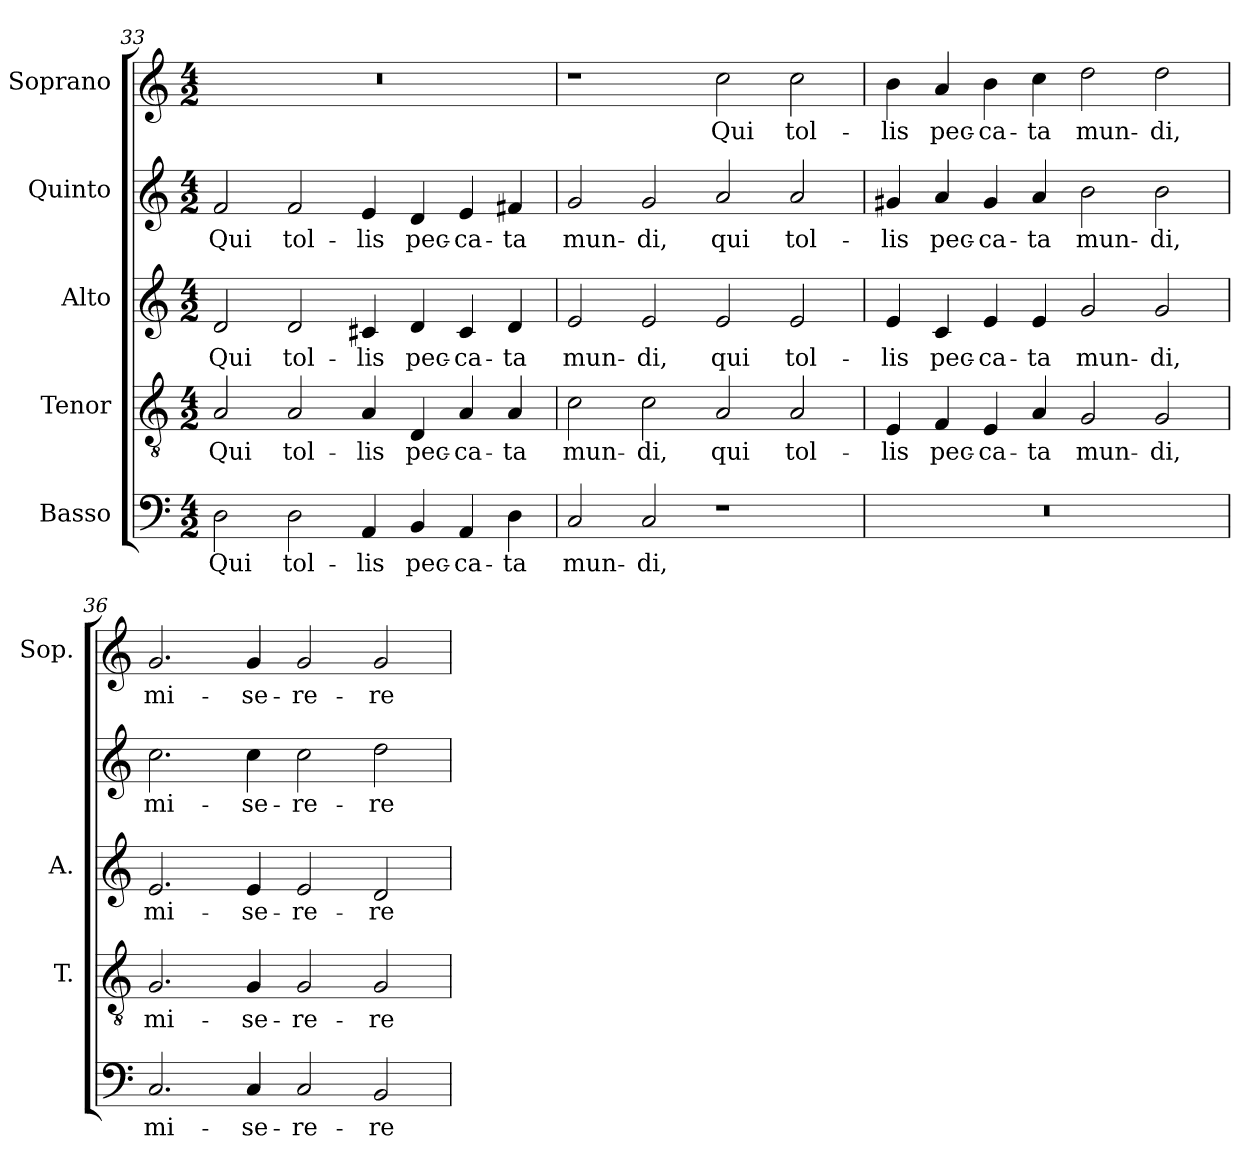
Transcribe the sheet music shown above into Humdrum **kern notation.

**kern	**text	**kern	**text	**kern	**text	**kern	**text	**kern	**text
*part5	*part5	*part4	*part4	*part3	*part3	*part2	*part2	*part1	*part1
*staff5	*staff5	*staff4	*staff4	*staff3	*staff3	*staff2	*staff2	*staff1	*staff1
*I"Basso	*	*I"Tenor	*	*I"Alto	*	*I"Quinto	*	*I"Soprano	*
*	*	*I'T.	*	*I'A.	*	*	*	*I'Sop.	*
!!LO:PB:g=z
*clefF4	*	*clefGv2	*	*clefG2	*	*clefG2	*	*clefG2	*
*	*	*ITrd7c12	*	*	*	*	*	*	*
*k[]	*	*k[]	*	*k[]	*	*k[]	*	*k[]	*
*C:	*	*C:	*	*C:	*	*C:	*	*C:	*
*M4/2	*	*M4/2	*	*M4/2	*	*M4/2	*	*M4/2	*
=33	=33	=33	=33	=33	=33	=33	=33	=33	=33
!	!LO:LY:b:color=#000000	!	!	!	!	!	!	!	!
!	!	!	!LO:LY:b:color=#000000	!	!	!	!	!	!
!	!	!	!	!	!LO:LY:b:color=#000000	!	!	!	!
!	!	!	!	!	!	!	!LO:LY:b:color=#000000	!LO:N:vis=1	!
2Di\	Qui	2AAi/	Qui	2di/	Qui	2fi/	Qui	0r	.
!	!LO:LY:b:color=#000000	!	!	!	!	!	!	!	!
!	!	!	!LO:LY:b:color=#000000	!	!	!	!	!	!
!	!	!	!	!	!LO:LY:b:color=#000000	!	!	!	!
!	!	!	!	!	!	!	!LO:LY:b:color=#000000	!	!
2Di\	tol-	2AAi/	tol-	2di/	tol-	2fi/	tol-	.	.
!	!LO:LY:b:color=#000000	!	!	!	!	!	!	!	!
!	!	!	!LO:LY:b:color=#000000	!	!	!	!	!	!
!	!	!	!	!	!LO:LY:b:color=#000000	!	!	!	!
!	!	!	!	!	!	!	!LO:LY:b:color=#000000	!	!
4AAi/	-lis	4AAi/	-lis	4c#Xi/	-lis	4ei/	-lis	.	.
!	!LO:LY:b:color=#000000	!	!	!	!	!	!	!	!
!	!	!	!LO:LY:b:color=#000000	!	!	!	!	!	!
!	!	!	!	!	!LO:LY:b:color=#000000	!	!	!	!
!	!	!	!	!	!	!	!LO:LY:b:color=#000000	!	!
4BBi/	pec-	4DDi/	pec-	4di/	pec-	4di/	pec-	.	.
!	!LO:LY:b:color=#000000	!	!	!	!	!	!	!	!
!	!	!	!LO:LY:b:color=#000000	!	!	!	!	!	!
!	!	!	!	!	!LO:LY:b:color=#000000	!	!	!	!
!	!	!	!	!	!	!	!LO:LY:b:color=#000000	!	!
4AAi/	-ca-	4AAi/	-ca-	4c#i/	-ca-	4ei/	-ca-	.	.
!	!LO:LY:b:color=#000000	!	!	!	!	!	!	!	!
!	!	!	!LO:LY:b:color=#000000	!	!	!	!	!	!
!	!	!	!	!	!LO:LY:b:color=#000000	!	!	!	!
!	!	!	!	!	!	!	!LO:LY:b:color=#000000	!	!
4Di\	-ta	4AAi/	-ta	4di/	-ta	4f#Xi/	-ta	.	.
=34	=34	=34	=34	=34	=34	=34	=34	=34	=34
!	!LO:LY:b:color=#000000	!	!	!	!	!	!	!	!
!	!	!	!LO:LY:b:color=#000000	!	!	!	!	!	!
!	!	!	!	!	!LO:LY:b:color=#000000	!	!	!	!
!	!	!	!	!	!	!	!LO:LY:b:color=#000000	!	!
2Ci/	mun-	2Ci\	mun-	2ei/	mun-	2gi/	mun-	1r	.
!	!LO:LY:b:color=#000000	!	!	!	!	!	!	!	!
!	!	!	!LO:LY:b:color=#000000	!	!	!	!	!	!
!	!	!	!	!	!LO:LY:b:color=#000000	!	!	!	!
!	!	!	!	!	!	!	!LO:LY:b:color=#000000	!	!
2Ci/	-di,	2Ci\	-di,	2ei/	-di,	2gi/	-di,	.	.
!	!	!	!LO:LY:b:color=#000000	!	!	!	!	!	!
!	!	!	!	!	!LO:LY:b:color=#000000	!	!	!	!
!	!	!	!	!	!	!	!LO:LY:b:color=#000000	!	!
!	!	!	!	!	!	!	!	!	!LO:LY:b:color=#000000
1r	.	2AAi/	qui	2ei/	qui	2ai/	qui	2cci\	Qui
!	!	!	!LO:LY:b:color=#000000	!	!	!	!	!	!
!	!	!	!	!	!LO:LY:b:color=#000000	!	!	!	!
!	!	!	!	!	!	!	!LO:LY:b:color=#000000	!	!
!	!	!	!	!	!	!	!	!	!LO:LY:b:color=#000000
.	.	2AAi/	tol-	2ei/	tol-	2ai/	tol-	2cci\	tol-
=35	=35	=35	=35	=35	=35	=35	=35	=35	=35
!LO:N:vis=1	!	!	!	!	!	!	!	!	!
!	!	!	!LO:LY:b:color=#000000	!	!	!	!	!	!
!	!	!	!	!	!LO:LY:b:color=#000000	!	!	!	!
!	!	!	!	!	!	!	!LO:LY:b:color=#000000	!	!
!	!	!	!	!	!	!	!	!	!LO:LY:b:color=#000000
0r	.	4EEi/	-lis	4ei/	-lis	4g#Xi/	-lis	4bi\	-lis
!	!	!	!LO:LY:b:color=#000000	!	!	!	!	!	!
!	!	!	!	!	!LO:LY:b:color=#000000	!	!	!	!
!	!	!	!	!	!	!	!LO:LY:b:color=#000000	!	!
!	!	!	!	!	!	!	!	!	!LO:LY:b:color=#000000
.	.	4FFi/	pec-	4ci/	pec-	4ai/	pec-	4ai/	pec-
!	!	!	!LO:LY:b:color=#000000	!	!	!	!	!	!
!	!	!	!	!	!LO:LY:b:color=#000000	!	!	!	!
!	!	!	!	!	!	!	!LO:LY:b:color=#000000	!	!
!	!	!	!	!	!	!	!	!	!LO:LY:b:color=#000000
.	.	4EEi/	-ca-	4ei/	-ca-	4g#i/	-ca-	4bi\	-ca-
!	!	!	!LO:LY:b:color=#000000	!	!	!	!	!	!
!	!	!	!	!	!LO:LY:b:color=#000000	!	!	!	!
!	!	!	!	!	!	!	!LO:LY:b:color=#000000	!	!
!	!	!	!	!	!	!	!	!	!LO:LY:b:color=#000000
.	.	4AAi/	-ta	4ei/	-ta	4ai/	-ta	4cci\	-ta
!	!	!	!LO:LY:b:color=#000000	!	!	!	!	!	!
!	!	!	!	!	!LO:LY:b:color=#000000	!	!	!	!
!	!	!	!	!	!	!	!LO:LY:b:color=#000000	!	!
!	!	!	!	!	!	!	!	!	!LO:LY:b:color=#000000
.	.	2GGi/	mun-	2gi/	mun-	2bi\	mun-	2ddi\	mun-
!	!	!	!LO:LY:b:color=#000000	!	!	!	!	!	!
!	!	!	!	!	!LO:LY:b:color=#000000	!	!	!	!
!	!	!	!	!	!	!	!LO:LY:b:color=#000000	!	!
!	!	!	!	!	!	!	!	!	!LO:LY:b:color=#000000
.	.	2GGi/	-di,	2gi/	-di,	2bi\	-di,	2ddi\	-di,
=36	=36	=36	=36	=36	=36	=36	=36	=36	=36
!	!LO:LY:b:color=#000000	!	!	!	!	!	!	!	!
!	!	!	!LO:LY:b:color=#000000	!	!	!	!	!	!
!	!	!	!	!	!LO:LY:b:color=#000000	!	!	!	!
!	!	!	!	!	!	!	!LO:LY:b:color=#000000	!	!
!	!	!	!	!	!	!	!	!	!LO:LY:b:color=#000000
2.Ci/	mi-	2.GGi/	mi-	2.ei/	mi-	2.cci\	mi-	2.gi/	mi-
!	!LO:LY:b:color=#000000	!	!	!	!	!	!	!	!
!	!	!	!LO:LY:b:color=#000000	!	!	!	!	!	!
!	!	!	!	!	!LO:LY:b:color=#000000	!	!	!	!
!	!	!	!	!	!	!	!LO:LY:b:color=#000000	!	!
!	!	!	!	!	!	!	!	!	!LO:LY:b:color=#000000
4Ci/	-se-	4GGi/	-se-	4ei/	-se-	4cci\	-se-	4gi/	-se-
!	!LO:LY:b:color=#000000	!	!	!	!	!	!	!	!
!	!	!	!LO:LY:b:color=#000000	!	!	!	!	!	!
!	!	!	!	!	!LO:LY:b:color=#000000	!	!	!	!
!	!	!	!	!	!	!	!LO:LY:b:color=#000000	!	!
!	!	!	!	!	!	!	!	!	!LO:LY:b:color=#000000
2Ci/	-re-	2GGi/	-re-	2ei/	-re-	2cci\	-re-	2gi/	-re-
!	!LO:LY:b:color=#000000	!	!	!	!	!	!	!	!
!	!	!	!LO:LY:b:color=#000000	!	!	!	!	!	!
!	!	!	!	!	!LO:LY:b:color=#000000	!	!	!	!
!	!	!	!	!	!	!	!LO:LY:b:color=#000000	!	!
!	!	!	!	!	!	!	!	!	!LO:LY:b:color=#000000
2BBi/	-re	2GGi/	-re	2di/	-re	2ddi\	-re	2gi/	-re
=	=	=	=	=	=	=	=	=	=
*-	*-	*-	*-	*-	*-	*-	*-	*-	*-
